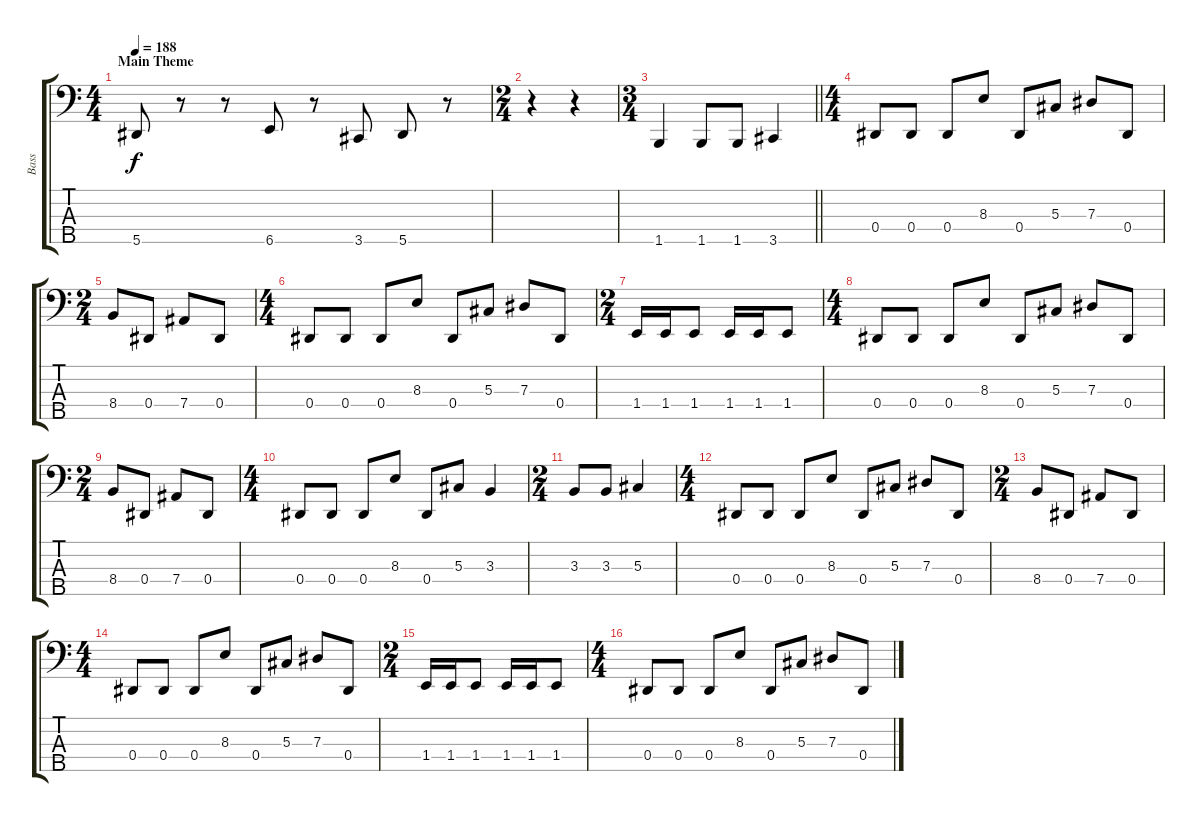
\track ("Bass" "Bass") {instrument electricbasspick}
\staff {score tabs}
\tuning (Gb2 Db2 Ab1 Eb1 Bb0) {hide}
\ts (4 4)
\section ("" "Main Theme")
\tempo 188
\clef f4
\ks c
5.5.8{dy f} r.8 r.8 6.5.8 r.8 3.5.8 5.5.8 r.8 |
\ts (2 4)
r.4 r.4 |
\ts (3 4)
\barLineRight lightlight
1.5.4 1.5.8 1.5.8 3.5.4 |
\ts (4 4)
0.4.8 0.4.8 0.4.8 8.3.8 0.4.8 5.3.8 7.3.8 0.4.8 |
\ts (2 4)
8.4.8 0.4.8 7.4.8 0.4.8 |
\ts (4 4)
0.4.8 0.4.8 0.4.8 8.3.8 0.4.8 5.3.8 7.3.8 0.4.8 |
\ts (2 4)
1.4.16 1.4.16 1.4.8 1.4.16 1.4.16 1.4.8 |
\ts (4 4)
0.4.8 0.4.8 0.4.8 8.3.8 0.4.8 5.3.8 7.3.8 0.4.8 |
\ts (2 4)
8.4.8 0.4.8 7.4.8 0.4.8 |
\ts (4 4)
0.4.8 0.4.8 0.4.8 8.3.8 0.4.8 5.3.8 3.3.4 |
\ts (2 4)
3.3.8 3.3.8 5.3.4 |
\ts (4 4)
0.4.8 0.4.8 0.4.8 8.3.8 0.4.8 5.3.8 7.3.8 0.4.8 |
\ts (2 4)
8.4.8 0.4.8 7.4.8 0.4.8 |
\ts (4 4)
0.4.8 0.4.8 0.4.8 8.3.8 0.4.8 5.3.8 7.3.8 0.4.8 |
\ts (2 4)
1.4.16 1.4.16 1.4.8 1.4.16 1.4.16 1.4.8 |
\ts (4 4)
0.4.8 0.4.8 0.4.8 8.3.8 0.4.8 5.3.8 7.3.8 0.4.8
